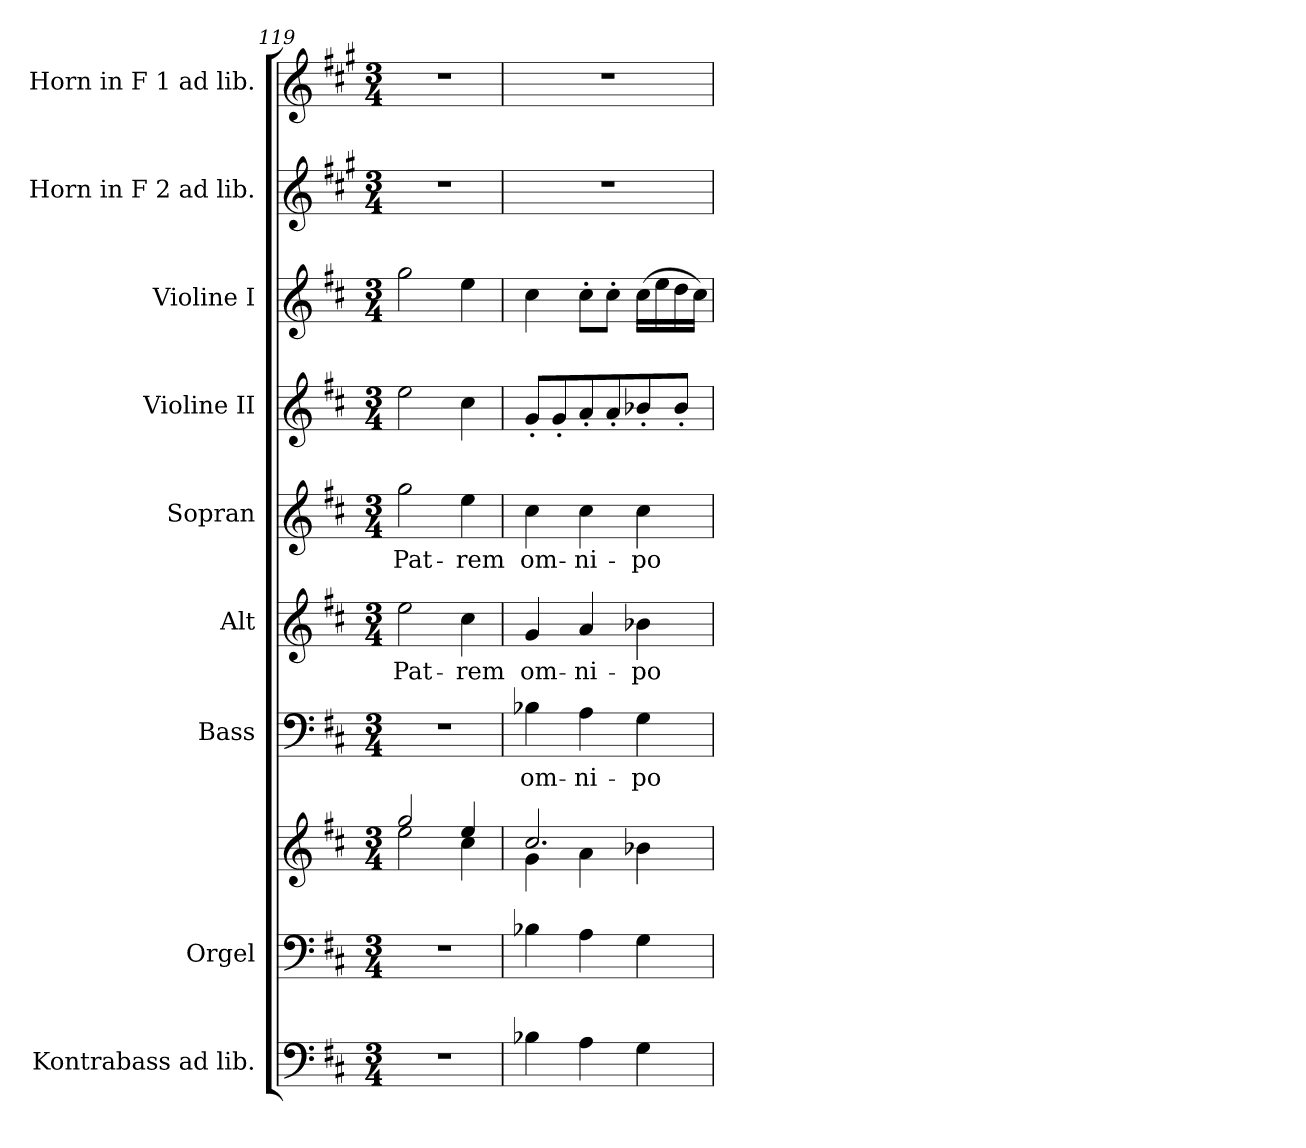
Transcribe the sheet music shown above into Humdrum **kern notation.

**kern	**kern	**kern	**kern	**text	**kern	**text	**kern	**text	**kern	**kern	**kern	**kern
*part9	*part8	*part8	*part7	*part7	*part6	*part6	*part5	*part5	*part4	*part3	*part2	*part1
*staff10	*staff9	*staff8	*staff7	*staff7	*staff6	*staff6	*staff5	*staff5	*staff4	*staff3	*staff2	*staff1
*I"Kontrabass ad lib.	*I"Orgel	*	*I"Bass	*	*I"Alt	*	*I"Sopran	*	*I"Violine II	*I"Violine I	*I"Horn in F 2 ad lib.	*I"Horn in F 1 ad lib.
*I'Kb.	*I'Org.	*	*I'B.	*	*I'A.	*	*I'S.	*	*I'Vl. II	*I'Vl. I	*	*
*clefF4	*clefF4	*clefG2	*clefF4	*	*clefG2	*	*clefG2	*	*clefG2	*clefG2	*clefG2	*clefG2
*ITrd7c12	*	*	*	*	*	*	*	*	*	*	*ITrd4c7	*ITrd4c7
*k[f#c#]	*k[f#c#]	*k[f#c#]	*k[f#c#]	*	*k[f#c#]	*	*k[f#c#]	*	*k[f#c#]	*k[f#c#]	*k[f#c#]	*k[f#c#]
*D:	*D:	*D:	*D:	*	*D:	*	*D:	*	*D:	*D:	*D:	*D:
*M3/4	*M3/4	*M3/4	*M3/4	*	*M3/4	*	*M3/4	*	*M3/4	*M3/4	*M3/4	*M3/4
=119	=119	=119	=119	=119	=119	=119	=119	=119	=119	=119	=119	=119
*	*	*^	*	*	*	*	*	*	*	*	*	*
!	!	!	!	!	!	!	!LO:LY:b	!	!LO:LY:b	!	!	!	!
2.r	2.r	2gg/	2ee\	2.r	.	2ee\	Pat-	2gg\	Pat-	2ee\	2gg\	2.r	2.r
!	!	!	!	!	!	!	!LO:LY:b	!	!LO:LY:b	!	!	!	!
.	.	4ee/	4cc#\	.	.	4cc#\	-rem	4ee\	-rem	4cc#\	4ee\	.	.
=120	=120	=120	=120	=120	=120	=120	=120	=120	=120	=120	=120	=120	=120
!	!	!	!	!	!LO:LY:b	!	!LO:LY:b	!	!LO:LY:b	!	!	!	!
4BB-X\	4B-X\	2.cc#/	4g\	4B-X\	om-	4g/	om-	4cc#\	om-	8g'</L	4cc#\	2.r	2.r
.	.	.	.	.	.	.	.	.	.	8g'</	.	.	.
!	!	!	!	!	!LO:LY:b	!	!LO:LY:b	!	!LO:LY:b	!	!	!	!
4AA\	4A\	.	4a\	4A\	-ni-	4a/	-ni-	4cc#\	-ni-	8a'</	8cc#'>\L	.	.
.	.	.	.	.	.	.	.	.	.	8a'</	8cc#'>\J	.	.
!	!	!	!	!	!LO:LY:b	!	!LO:LY:b	!	!LO:LY:b	!	!	!	!
4GG\	4G\	.	4b-X\	4G\	-po-	4b-X\	-po-	4cc#\	-po-	8b-X'</	(>16cc#\LL	.	.
.	.	.	.	.	.	.	.	.	.	.	16ee\	.	.
.	.	.	.	.	.	.	.	.	.	8b-'</J	16dd\	.	.
.	.	.	.	.	.	.	.	.	.	.	16cc#\JJ)	.	.
*	*	*v	*v	*	*	*	*	*	*	*	*	*	*
=	=	=	=	=	=	=	=	=	=	=	=	=
*-	*-	*-	*-	*-	*-	*-	*-	*-	*-	*-	*-	*-
